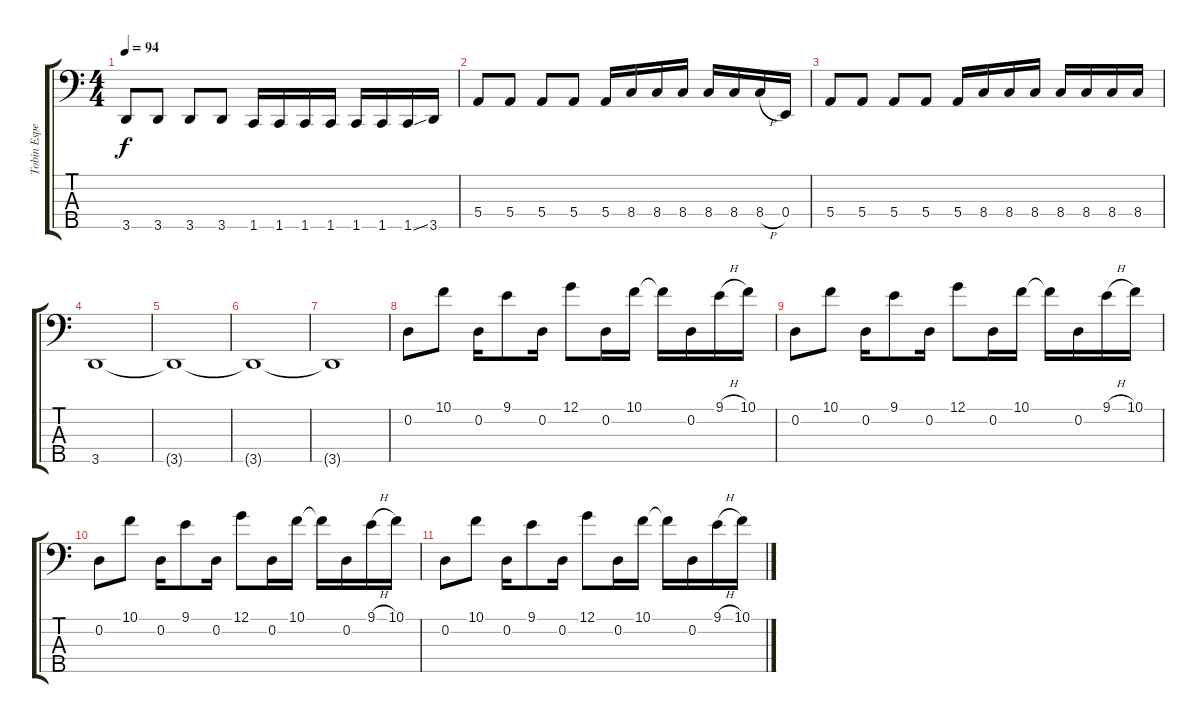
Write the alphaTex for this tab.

\track ("Tobin Esperance (Bass)" "Tobin Espe") {instrument slapbass2}
\staff {score tabs}
\tuning (G2 D2 A1 E1 B0) {hide}
\ts (4 4)
\tempo 94
\clef f4
\ks c
3.5.8{dy f} 3.5.8 3.5.8 3.5.8 1.5.16 1.5.16 1.5.16 1.5.16 1.5.16 1.5.16 1.5{ss}.16 3.5.16 |
5.4.8 5.4.8 5.4.8 5.4.8 5.4.16 8.4.16 8.4.16 8.4.16 8.4.16 8.4.16 8.4{h}.16 0.4.16 |
5.4.8 5.4.8 5.4.8 5.4.8 5.4.16 8.4.16 8.4.16 8.4.16 8.4.16 8.4.16 8.4.16 8.4.16 |
3.5.1 |
3.5{t}.1 |
3.5{t}.1 |
3.5{t}.1 |
0.2.8 10.1.8 0.2.16 9.1.8 0.2.16 12.1.8 0.2.16 10.1.16 10.1{t}.16 0.2.16 9.1{h}.16 10.1.16 |
0.2.8 10.1.8 0.2.16 9.1.8 0.2.16 12.1.8 0.2.16 10.1.16 10.1{t}.16 0.2.16 9.1{h}.16 10.1.16 |
0.2.8 10.1.8 0.2.16 9.1.8 0.2.16 12.1.8 0.2.16 10.1.16 10.1{t}.16 0.2.16 9.1{h}.16 10.1.16 |
0.2.8 10.1.8 0.2.16 9.1.8 0.2.16 12.1.8 0.2.16 10.1.16 10.1{t}.16 0.2.16 9.1{h}.16 10.1.16
